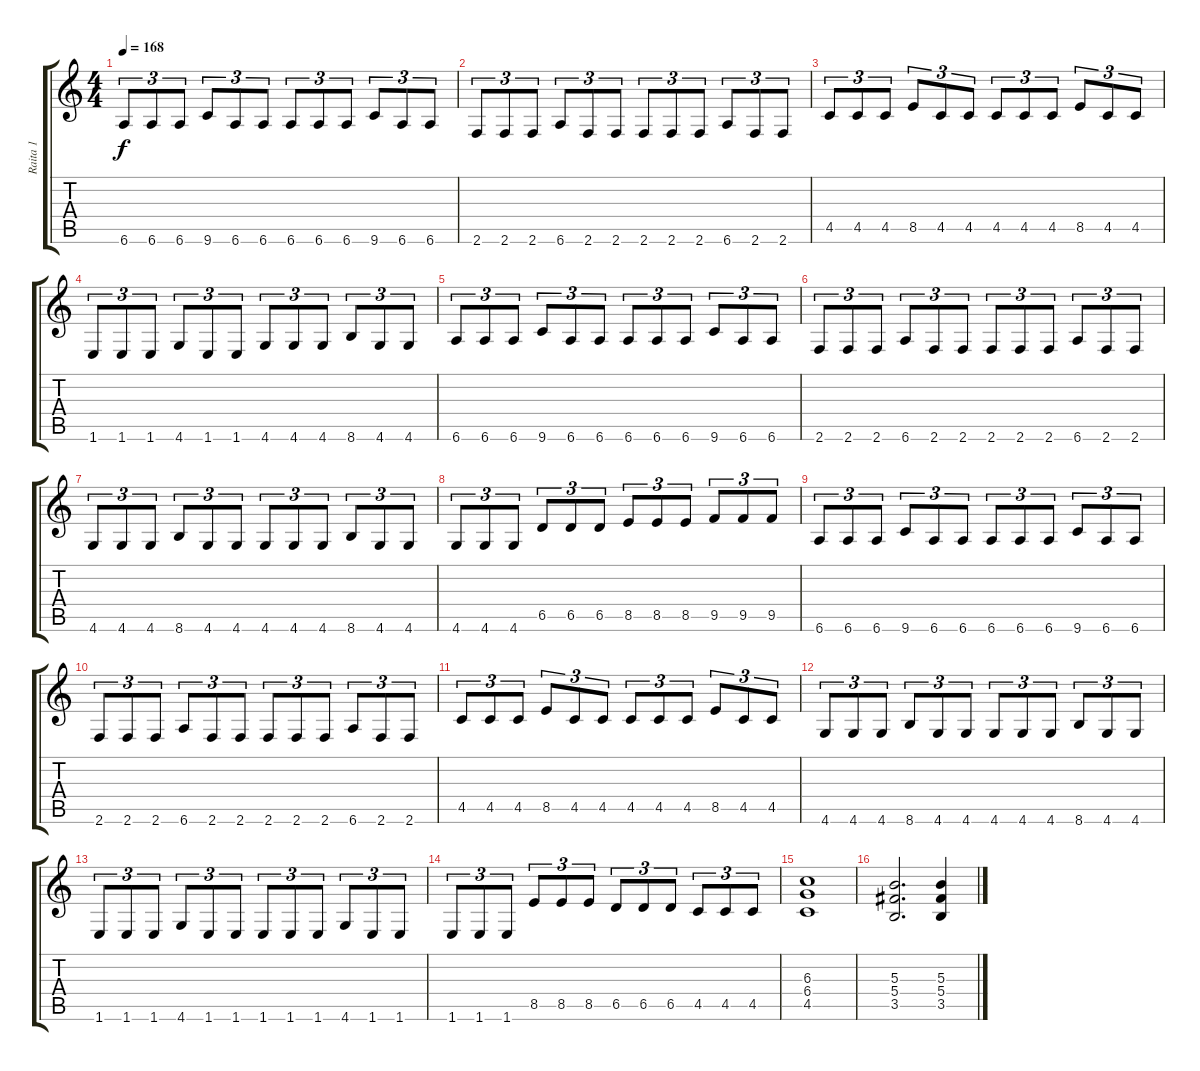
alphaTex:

\track ("Raita 1" "Raita 1") {instrument distortionguitar}
\staff {score tabs}
\tuning (Eb4 Bb3 Gb3 Db3 Ab2 Eb2) {hide}
\ts (4 4)
\tempo 168
\clef g2
\ks c
6.6.8{tu (3 2) dy f} 6.6.8{tu (3 2)} 6.6.8{tu (3 2)} 9.6.8{tu (3 2)} 6.6.8{tu (3 2)} 6.6.8{tu (3 2)} 6.6.8{tu (3 2)} 6.6.8{tu (3 2)} 6.6.8{tu (3 2)} 9.6.8{tu (3 2)} 6.6.8{tu (3 2)} 6.6.8{tu (3 2)} |
2.6.8{tu (3 2)} 2.6.8{tu (3 2)} 2.6.8{tu (3 2)} 6.6.8{tu (3 2)} 2.6.8{tu (3 2)} 2.6.8{tu (3 2)} 2.6.8{tu (3 2)} 2.6.8{tu (3 2)} 2.6.8{tu (3 2)} 6.6.8{tu (3 2)} 2.6.8{tu (3 2)} 2.6.8{tu (3 2)} |
4.5.8{tu (3 2)} 4.5.8{tu (3 2)} 4.5.8{tu (3 2)} 8.5.8{tu (3 2)} 4.5.8{tu (3 2)} 4.5.8{tu (3 2)} 4.5.8{tu (3 2)} 4.5.8{tu (3 2)} 4.5.8{tu (3 2)} 8.5.8{tu (3 2)} 4.5.8{tu (3 2)} 4.5.8{tu (3 2)} |
1.6.8{tu (3 2)} 1.6.8{tu (3 2)} 1.6.8{tu (3 2)} 4.6.8{tu (3 2)} 1.6.8{tu (3 2)} 1.6.8{tu (3 2)} 4.6.8{tu (3 2)} 4.6.8{tu (3 2)} 4.6.8{tu (3 2)} 8.6.8{tu (3 2)} 4.6.8{tu (3 2)} 4.6.8{tu (3 2)} |
6.6.8{tu (3 2)} 6.6.8{tu (3 2)} 6.6.8{tu (3 2)} 9.6.8{tu (3 2)} 6.6.8{tu (3 2)} 6.6.8{tu (3 2)} 6.6.8{tu (3 2)} 6.6.8{tu (3 2)} 6.6.8{tu (3 2)} 9.6.8{tu (3 2)} 6.6.8{tu (3 2)} 6.6.8{tu (3 2)} |
2.6.8{tu (3 2)} 2.6.8{tu (3 2)} 2.6.8{tu (3 2)} 6.6.8{tu (3 2)} 2.6.8{tu (3 2)} 2.6.8{tu (3 2)} 2.6.8{tu (3 2)} 2.6.8{tu (3 2)} 2.6.8{tu (3 2)} 6.6.8{tu (3 2)} 2.6.8{tu (3 2)} 2.6.8{tu (3 2)} |
4.6.8{tu (3 2)} 4.6.8{tu (3 2)} 4.6.8{tu (3 2)} 8.6.8{tu (3 2)} 4.6.8{tu (3 2)} 4.6.8{tu (3 2)} 4.6.8{tu (3 2)} 4.6.8{tu (3 2)} 4.6.8{tu (3 2)} 8.6.8{tu (3 2)} 4.6.8{tu (3 2)} 4.6.8{tu (3 2)} |
4.6.8{tu (3 2)} 4.6.8{tu (3 2)} 4.6.8{tu (3 2)} 6.5.8{tu (3 2)} 6.5.8{tu (3 2)} 6.5.8{tu (3 2)} 8.5.8{tu (3 2)} 8.5.8{tu (3 2)} 8.5.8{tu (3 2)} 9.5.8{tu (3 2)} 9.5.8{tu (3 2)} 9.5.8{tu (3 2)} |
6.6.8{tu (3 2)} 6.6.8{tu (3 2)} 6.6.8{tu (3 2)} 9.6.8{tu (3 2)} 6.6.8{tu (3 2)} 6.6.8{tu (3 2)} 6.6.8{tu (3 2)} 6.6.8{tu (3 2)} 6.6.8{tu (3 2)} 9.6.8{tu (3 2)} 6.6.8{tu (3 2)} 6.6.8{tu (3 2)} |
2.6.8{tu (3 2)} 2.6.8{tu (3 2)} 2.6.8{tu (3 2)} 6.6.8{tu (3 2)} 2.6.8{tu (3 2)} 2.6.8{tu (3 2)} 2.6.8{tu (3 2)} 2.6.8{tu (3 2)} 2.6.8{tu (3 2)} 6.6.8{tu (3 2)} 2.6.8{tu (3 2)} 2.6.8{tu (3 2)} |
4.5.8{tu (3 2)} 4.5.8{tu (3 2)} 4.5.8{tu (3 2)} 8.5.8{tu (3 2)} 4.5.8{tu (3 2)} 4.5.8{tu (3 2)} 4.5.8{tu (3 2)} 4.5.8{tu (3 2)} 4.5.8{tu (3 2)} 8.5.8{tu (3 2)} 4.5.8{tu (3 2)} 4.5.8{tu (3 2)} |
4.6.8{tu (3 2)} 4.6.8{tu (3 2)} 4.6.8{tu (3 2)} 8.6.8{tu (3 2)} 4.6.8{tu (3 2)} 4.6.8{tu (3 2)} 4.6.8{tu (3 2)} 4.6.8{tu (3 2)} 4.6.8{tu (3 2)} 8.6.8{tu (3 2)} 4.6.8{tu (3 2)} 4.6.8{tu (3 2)} |
1.6.8{tu (3 2)} 1.6.8{tu (3 2)} 1.6.8{tu (3 2)} 4.6.8{tu (3 2)} 1.6.8{tu (3 2)} 1.6.8{tu (3 2)} 1.6.8{tu (3 2)} 1.6.8{tu (3 2)} 1.6.8{tu (3 2)} 4.6.8{tu (3 2)} 1.6.8{tu (3 2)} 1.6.8{tu (3 2)} |
1.6.8{tu (3 2)} 1.6.8{tu (3 2)} 1.6.8{tu (3 2)} 8.5.8{tu (3 2)} 8.5.8{tu (3 2)} 8.5.8{tu (3 2)} 6.5.8{tu (3 2)} 6.5.8{tu (3 2)} 6.5.8{tu (3 2)} 4.5.8{tu (3 2)} 4.5.8{tu (3 2)} 4.5.8{tu (3 2)} |
(6.3 6.4 4.5).1 |
(5.3 5.4 3.5).2{d} (5.3 5.4 3.5).4
